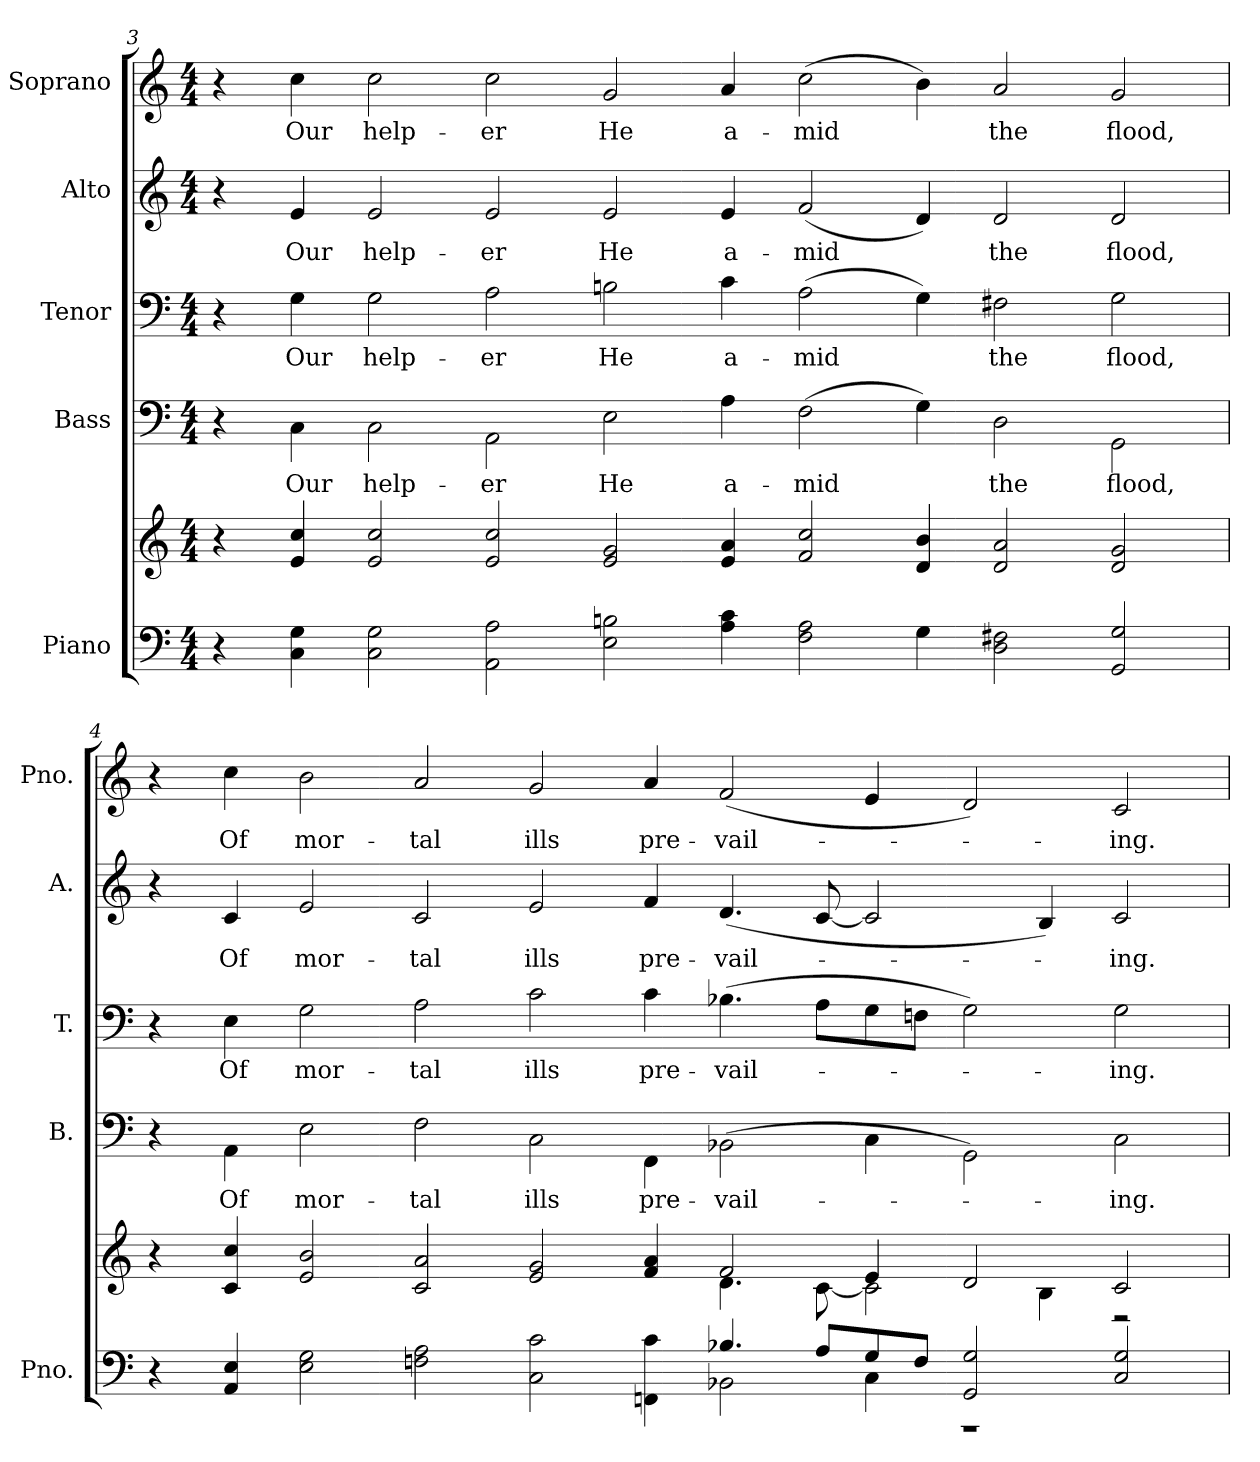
**kern	**kern	**kern	**text	**kern	**text	**kern	**text	**kern	**text
*part5	*part5	*part4	*part4	*part3	*part3	*part2	*part2	*part1	*part1
*staff6	*staff5	*staff4	*staff4	*staff3	*staff3	*staff2	*staff2	*staff1	*staff1
*I"Piano	*	*I"Bass	*	*I"Tenor	*	*I"Alto	*	*I"Soprano	*
*I'Pno.	*	*I'B.	*	*I'T.	*	*I'A.	*	*I'Pno.	*
!!LO:PB:g=z
*clefF4	*clefG2	*clefF4	*	*clefF4	*	*clefG2	*	*clefG2	*
*k[]	*k[]	*k[]	*	*k[]	*	*k[]	*	*k[]	*
*C:	*C:	*C:	*	*C:	*	*C:	*	*C:	*
*M4/4	*M4/4	*M4/4	*	*M4/4	*	*M4/4	*	*M4/4	*
=3	=3	=3	=3	=3	=3	=3	=3	=3	=3
4r	4r	4r	.	4r	.	4r	.	4r	.
!	!	!	!LO:LY:b:color=#000000	!	!	!	!	!	!
!	!	!	!	!	!LO:LY:b:color=#000000	!	!	!	!
!	!	!	!	!	!	!	!LO:LY:b:color=#000000	!	!
!	!	!	!	!	!	!	!	!	!LO:LY:b:color=#000000
4Ci\ 4Gi	4ei/ 4cci	4Ci\	Our	4Gi\	Our	4ei/	Our	4cci\	Our
!	!	!	!LO:LY:b:color=#000000	!	!	!	!	!	!
!	!	!	!	!	!LO:LY:b:color=#000000	!	!	!	!
!	!	!	!	!	!	!	!LO:LY:b:color=#000000	!	!
!	!	!	!	!	!	!	!	!	!LO:LY:b:color=#000000
2Ci\ 2Gi	2ei/ 2cci	2Ci\	help-	2Gi\	help-	2ei/	help-	2cci\	help-
!	!	!	!LO:LY:b:color=#000000	!	!	!	!	!	!
!	!	!	!	!	!LO:LY:b:color=#000000	!	!	!	!
!	!	!	!	!	!	!	!LO:LY:b:color=#000000	!	!
!	!	!	!	!	!	!	!	!	!LO:LY:b:color=#000000
2AAi\ 2Ai	2ei/ 2cci	2AAi\	-er	2Ai\	-er	2ei/	-er	2cci\	-er
!	!	!	!LO:LY:b:color=#000000	!	!	!	!	!	!
!	!	!	!	!	!LO:LY:b:color=#000000	!	!	!	!
!	!	!	!	!	!	!	!LO:LY:b:color=#000000	!	!
!	!	!	!	!	!	!	!	!	!LO:LY:b:color=#000000
2Ei\ 2Bni	2ei/ 2gi	2Ei\	He	2Bni\	He	2ei/	He	2gi/	He
!	!	!	!LO:LY:b:color=#000000	!	!	!	!	!	!
!	!	!	!	!	!LO:LY:b:color=#000000	!	!	!	!
!	!	!	!	!	!	!	!LO:LY:b:color=#000000	!	!
!	!	!	!	!	!	!	!	!	!LO:LY:b:color=#000000
4Ai\ 4ci	4ei/ 4ai	4Ai\	a-	4ci\	a-	4ei/	a-	4ai/	a-
!	!	!	!LO:LY:b:color=#000000	!	!	!	!	!	!
!	!	!	!	!	!LO:LY:b:color=#000000	!	!	!	!
!	!	!	!	!	!	!	!LO:LY:b:color=#000000	!	!
!	!	!	!	!	!	!	!	!	!LO:LY:b:color=#000000
2Fi\ 2Ai	2fi/ 2cci	(2Fi\	-mid	(2Ai\	-mid	(2fi/	-mid	(2cci\	-mid
4Gi\	4di/ 4bi	4Gi\)	.	4Gi\)	.	4di/)	.	4bi\)	.
!	!	!	!LO:LY:b:color=#000000	!	!	!	!	!	!
!	!	!	!	!	!LO:LY:b:color=#000000	!	!	!	!
!	!	!	!	!	!	!	!LO:LY:b:color=#000000	!	!
!	!	!	!	!	!	!	!	!	!LO:LY:b:color=#000000
2Di\ 2F#Xi	2di/ 2ai	2Di\	the	2F#Xi\	the	2di/	the	2ai/	the
!	!	!	!LO:LY:b:color=#000000	!	!	!	!	!	!
!	!	!	!	!	!LO:LY:b:color=#000000	!	!	!	!
!	!	!	!	!	!	!	!LO:LY:b:color=#000000	!	!
!	!	!	!	!	!	!	!	!	!LO:LY:b:color=#000000
2GGi/ 2Gi	2di/ 2gi	2GGi\	flood,	2Gi\	flood,	2di/	flood,	2gi/	flood,
!!LO:LB:g=z
=4	=4	=4	=4	=4	=4	=4	=4	=4	=4
*^	*^	*	*	*	*	*	*	*	*
4r	1ryy	4r	1ryy	4r	.	4r	.	4r	.	4r	.
!	!	!	!	!	!LO:LY:b:color=#000000	!	!	!	!	!	!
!	!	!	!	!	!	!	!LO:LY:b:color=#000000	!	!	!	!
!	!	!	!	!	!	!	!	!	!LO:LY:b:color=#000000	!	!
!	!	!	!	!	!	!	!	!	!	!	!LO:LY:b:color=#000000
4AAi/ 4Ei	.	4ci/ 4cci	.	4AAi\	Of	4Ei\	Of	4ci/	Of	4cci\	Of
!	!	!	!	!	!LO:LY:b:color=#000000	!	!	!	!	!	!
!	!	!	!	!	!	!	!LO:LY:b:color=#000000	!	!	!	!
!	!	!	!	!	!	!	!	!	!LO:LY:b:color=#000000	!	!
!	!	!	!	!	!	!	!	!	!	!	!LO:LY:b:color=#000000
2Ei\ 2Gi	.	2ei/ 2bi	.	2Ei\	mor-	2Gi\	mor-	2ei/	mor-	2bi\	mor-
!	!	!	!	!	!LO:LY:b:color=#000000	!	!	!	!	!	!
!	!	!	!	!	!	!	!LO:LY:b:color=#000000	!	!	!	!
!	!	!	!	!	!	!	!	!	!LO:LY:b:color=#000000	!	!
!	!	!	!	!	!	!	!	!	!	!	!LO:LY:b:color=#000000
2Fni\ 2Ai	1ryy	2ci/ 2ai	1ryy	2Fi\	-tal	2Ai\	-tal	2ci/	-tal	2ai/	-tal
!	!	!	!	!	!LO:LY:b:color=#000000	!	!	!	!	!	!
!	!	!	!	!	!	!	!LO:LY:b:color=#000000	!	!	!	!
!	!	!	!	!	!	!	!	!	!LO:LY:b:color=#000000	!	!
!	!	!	!	!	!	!	!	!	!	!	!LO:LY:b:color=#000000
2Ci\ 2ci	.	2ei/ 2gi	.	2Ci\	ills	2ci\	ills	2ei/	ills	2gi/	ills
!	!	!	!	!	!LO:LY:b:color=#000000	!	!	!	!	!	!
!	!	!	!	!	!	!	!LO:LY:b:color=#000000	!	!	!	!
!	!	!	!	!	!	!	!	!	!LO:LY:b:color=#000000	!	!
!	!	!	!	!	!	!	!	!	!	!	!LO:LY:b:color=#000000
4FFni\ 4ci	4ryy	4fi/ 4ai	4ryy	4FFi\	pre-	4ci\	pre-	4fi/	pre-	4ai/	pre-
!	!	!	!	!	!LO:LY:b:color=#000000	!	!	!	!	!	!
!	!	!	!	!	!	!	!LO:LY:b:color=#000000	!	!	!	!
!	!	!	!	!	!	!	!	!	!LO:LY:b:color=#000000	!	!
!	!	!	!	!	!	!	!	!	!	!	!LO:LY:b:color=#000000
4.B-Xi/	2BB-Xi\	2fi/	4.di\	(2BB-Xi\	-vail-	(4.B-Xi\	-vail-	(4.di/	-vail-	(2fi/	-vail-
8Ai/L	.	.	[<8ci\	.	.	8Ai\L	.	[<8ci/	.	.	.
8Gi/	4Ci\	4ei/	2ci\]	4Ci\	.	8Gi\	.	2ci/]	.	4ei/	.
8Fi/J	.	.	.	.	.	8Fni\J	.	.	.	.	.
2GGi/ 2Gi	1r	2di/	.	2GGi\)	.	2Gi\)	.	.	.	2di/)	.
.	.	.	4Bi\	.	.	.	.	4Bi/)	.	.	.
!	!	!	!	!	!LO:LY:b:color=#000000	!	!	!	!	!	!
!	!	!	!	!	!	!	!LO:LY:b:color=#000000	!	!	!	!
!	!	!	!	!	!	!	!	!	!LO:LY:b:color=#000000	!	!
!	!	!	!	!	!	!	!	!	!	!	!LO:LY:b:color=#000000
2Ci/ 2Gi	.	2ci/	2r	2Ci\	-ing.	2Gi\	-ing.	2ci/	-ing.	2ci/	-ing.
*v	*v	*	*	*	*	*	*	*	*	*	*
*	*v	*v	*	*	*	*	*	*	*	*
=	=	=	=	=	=	=	=	=	=
*-	*-	*-	*-	*-	*-	*-	*-	*-	*-
